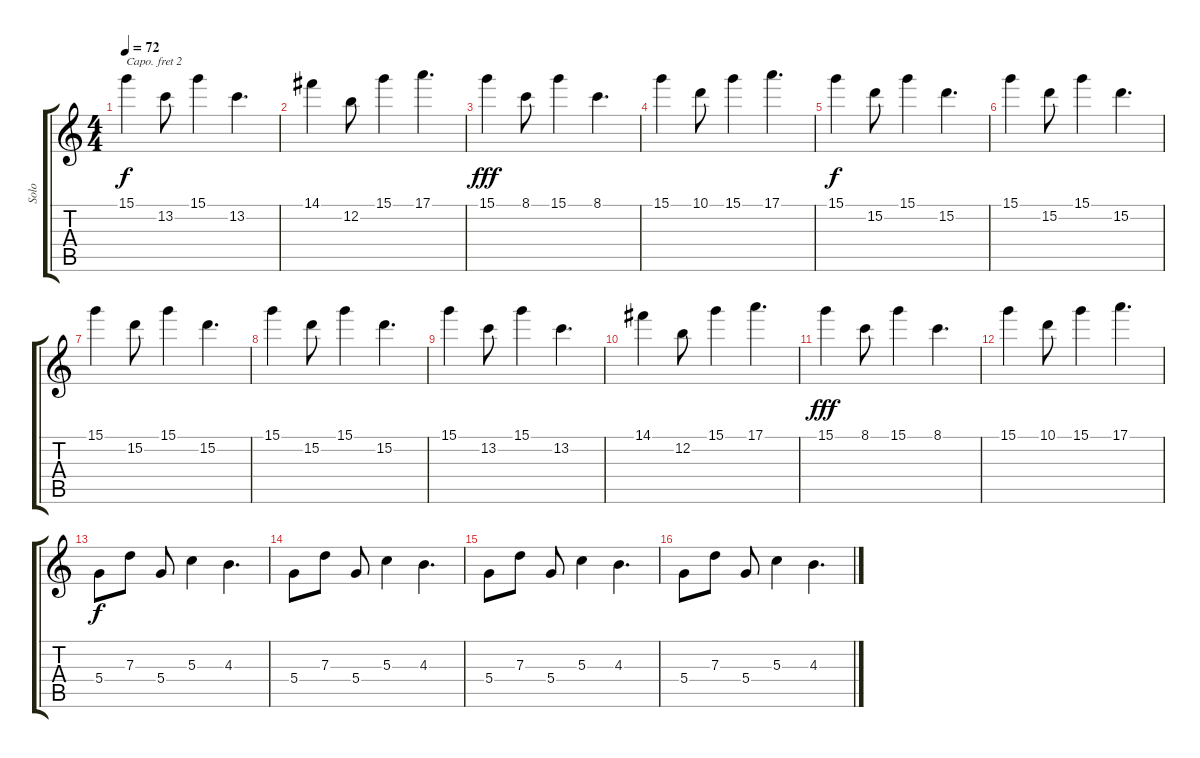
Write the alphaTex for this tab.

\track ("Solo" "Solo") {instrument overdrivenguitar}
\staff {score tabs}
\capo 2
\tuning (D4 A3 F3 C3 G2 D2) {hide}
\ts (4 4)
\tempo 72
\clef g2
\ks c
15.1.4{dy f} 13.2.8 15.1.4 13.2.4{d} |
14.1.4 12.2.8 15.1.4 17.1.4{d} |
15.1.4{dy fff} 8.1.8 15.1.4 8.1.4{d} |
15.1.4 10.1.8 15.1.4 17.1.4{d} |
15.1.4{dy f} 15.2.8 15.1.4 15.2.4{d} |
15.1.4 15.2.8 15.1.4 15.2.4{d} |
15.1.4 15.2.8 15.1.4 15.2.4{d} |
15.1.4 15.2.8 15.1.4 15.2.4{d} |
15.1.4 13.2.8 15.1.4 13.2.4{d} |
14.1.4 12.2.8 15.1.4 17.1.4{d} |
15.1.4{dy fff} 8.1.8 15.1.4 8.1.4{d} |
15.1.4 10.1.8 15.1.4 17.1.4{d} |
5.4.8{dy f volume 14} 7.3.8 5.4.8 5.3.4 4.3.4{d} |
5.4.8 7.3.8 5.4.8 5.3.4 4.3.4{d} |
5.4.8 7.3.8 5.4.8 5.3.4 4.3.4{d} |
5.4.8{txt ""} 7.3.8 5.4.8 5.3.4 4.3.4{d}
